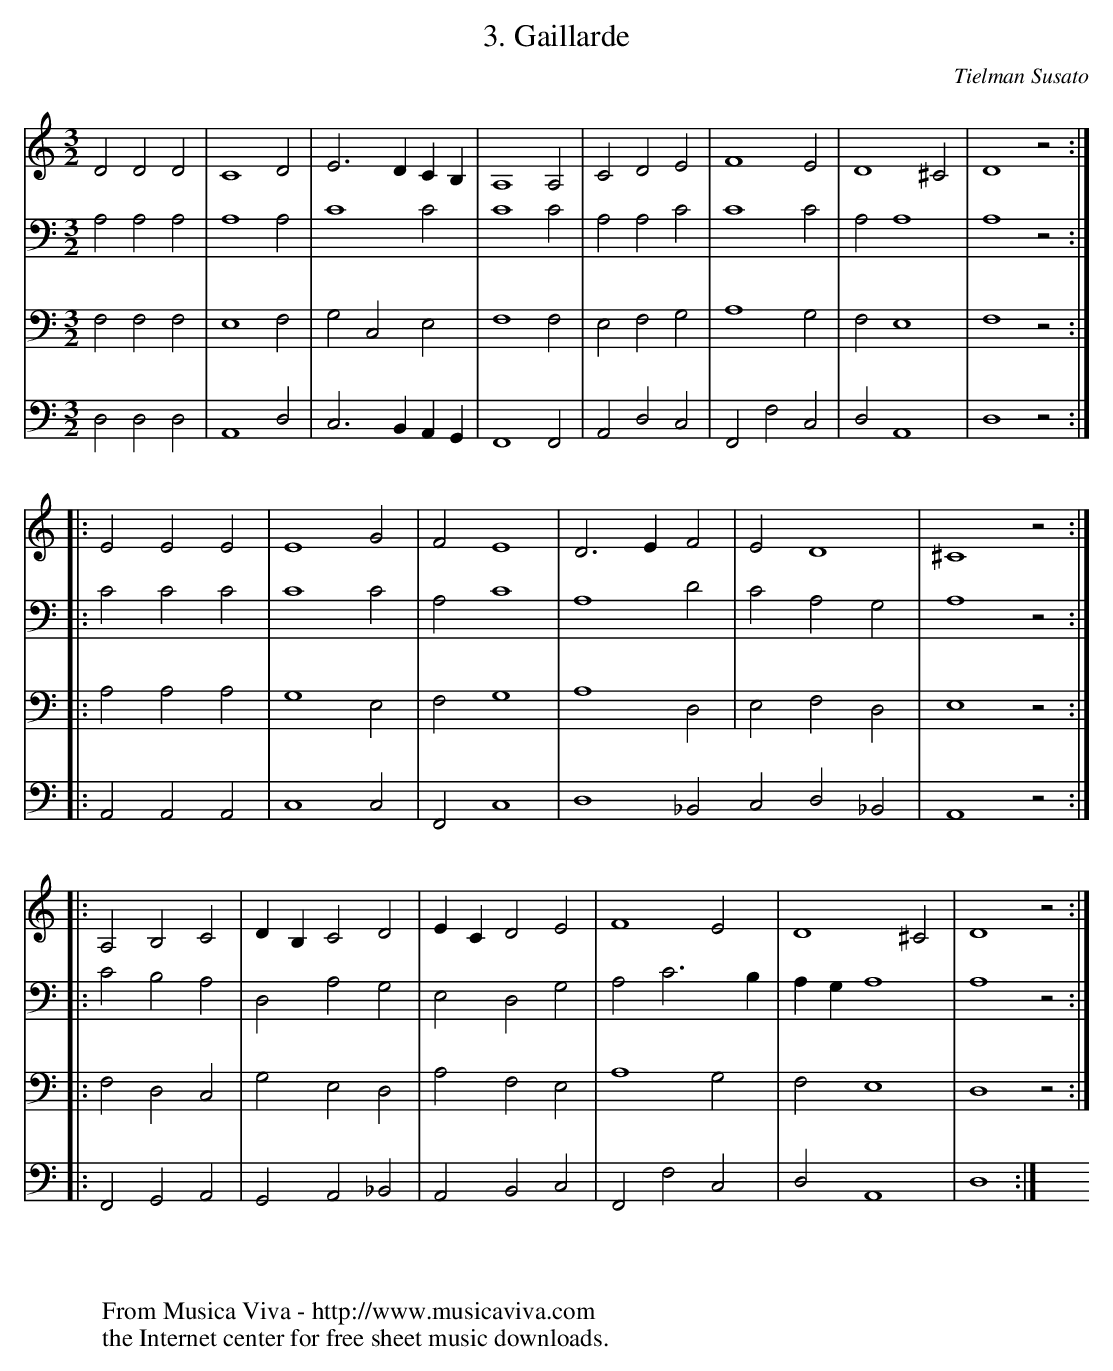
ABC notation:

X:1
T:3. Gaillarde
C:Tielman Susato
M:3/2
L:1/2
K:Ddor
V:1
DDD|C2D|E>D C/B,/|A,2A,|CDE|F2E|D2^C|D2z:|
|:EEE|E2G|FE2|D>EF|ED2|^C2z:|
|:A,B,C|D/B,/CD|E/C/DE|F2E|D2^C|D2z:|
V:2
A,A,A,|A,2A,|C2C|C2C|A,A,C|C2C|A,A,2|A,2z:|
|:CCC|C2C|A,C2|A,2D|CA,G,|A,2z:|
|:CB,A,|D,A,G,|E,D,G,|A,C>B,|A,/G,/A,2|A,2z:|
V:3
F,F,F,|E,2F,|G,C,E,|F,2F,|E,F,G,|A,2G,|F,E,2|F,2z:|
|:A,A,A,|G,2E,|F,G,2|A,2D,|E,F,D,|E,2z:|
|:F,D,C,|G,E,D,|A,F,E,|A,2G,|F,E,2|D,2z:|
V:4
D,D,D,|A,,2D,|C,>B,, A,,/G,,/|F,,2F,,|A,,D,C,|F,,F,C,|D,A,,2|D,2z:|
|:A,,A,,A,,|C,2C,|F,,C,2|D,2_B,,C,D,_B,,|A,,2z:|
|:F,,G,,A,,|G,,A,,_B,,|A,,B,,C,|F,,F,C,|D,A,,2|D,2:|
W:
W:
W:  From Musica Viva - http://www.musicaviva.com
W:  the Internet center for free sheet music downloads.
